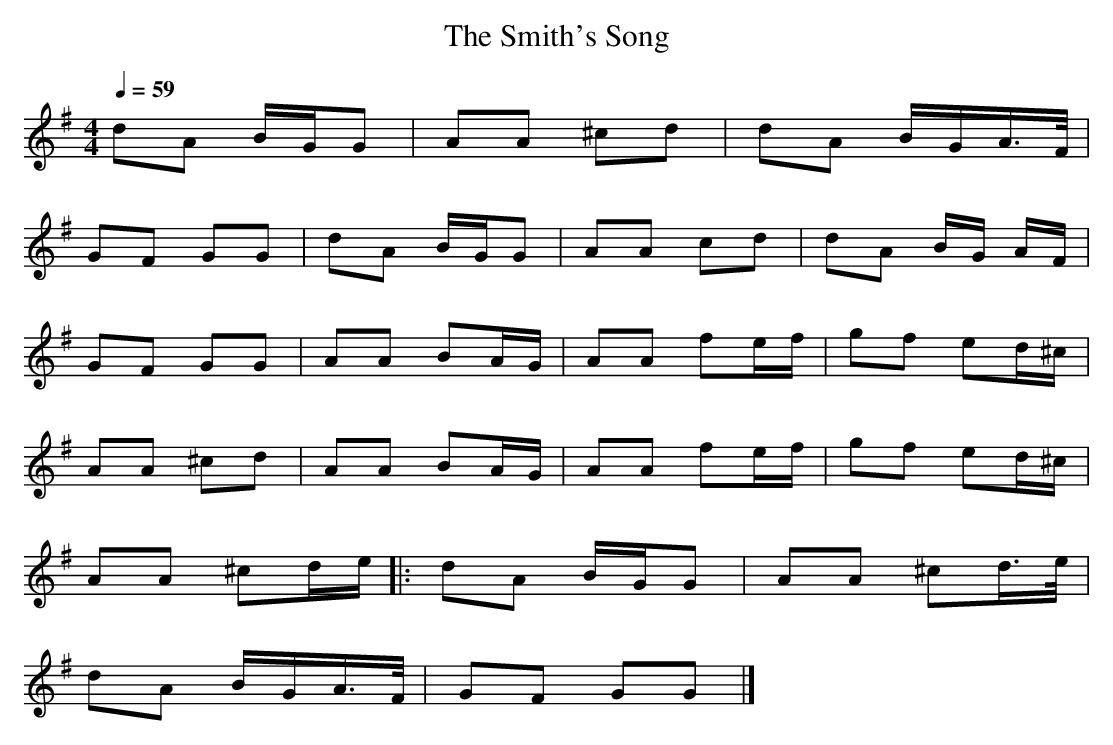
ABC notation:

X:1
T: The Smith's Song
M: 4/4
L: 1/8
Q: 1/4=59
K: G % 1 sharps
V: 1
dA B/G/G | AA ^cd | dA B/G/A/>F/ |
GF GG | dA B/G/G | AA cd | dA B/G/ A/F/ |
GF GG | AA BA/G/ | AA fe/f/ | gf ed/^c/ |
AA ^cd | AA BA/G/ | AA fe/f/ | gf ed/^c/ |
AA ^cd/e/ |: dA B/G/G | AA ^cd/>e/ |
dA B/G/A/>F/ | GF GG |]
